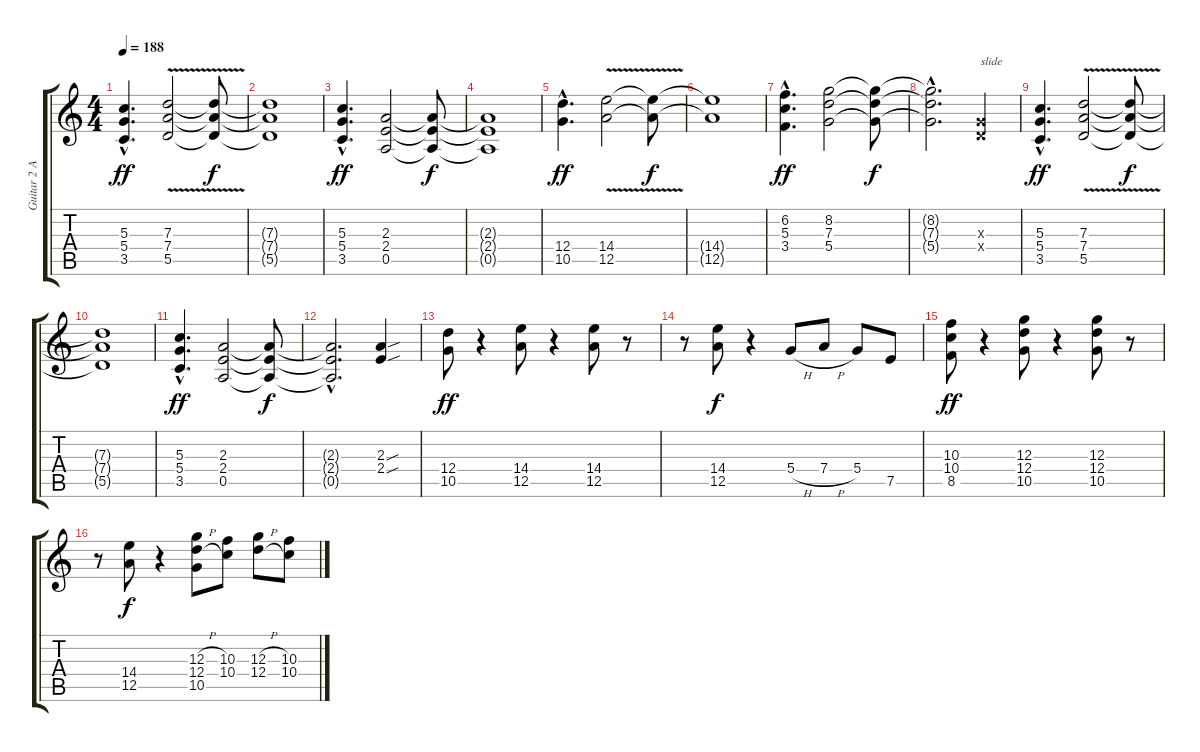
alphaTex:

\track ("Guitar 2 Adrian Smith" "Guitar 2 A") {instrument distortionguitar}
\staff {score tabs}
\tuning (E4 B3 G3 D3 A2 E2) {hide}
\ts (4 4)
\tempo 188
\clef g2
\ks c
(5.3{hac} 5.4{hac} 3.5{hac}).4{d dy ff} (7.3 7.4 5.5{v}).2 (7.3{t} 7.4{t} 5.5{t}).8{dy f} |
(7.3{t} 7.4{t} 5.5{t}).1 |
(5.3{hac} 5.4{hac} 3.5{hac}).4{d dy ff} (2.3 2.4 0.5).2 (2.3{t} 2.4{t} 0.5{t}).8{dy f} |
(2.3{t} 2.4{t} 0.5{t}).1 |
(12.4{hac} 10.5{hac}).4{d dy ff} (14.4 12.5{v}).2 (14.4{t} 12.5{t}).8{dy f} |
(14.4{t} 12.5{t}).1 |
(6.2{hac} 5.3{hac} 3.4{hac}).4{d dy ff} (8.2 7.3 5.4).2 (8.2{t} 7.3{t} 5.4{t}).8{dy f} |
(8.2{hac t} 7.3{hac t} 5.4{hac t}).2{d} (0.3{x} 0.4{x}).4{txt "slide"} |
(5.3{hac} 5.4{hac} 3.5{hac}).4{d dy ff} (7.3 7.4 5.5{v}).2 (7.3{t} 7.4{t} 5.5{t}).8{dy f} |
(7.3{t} 7.4{t} 5.5{t}).1 |
(5.3{hac} 5.4{hac} 3.5{hac}).4{d dy ff} (2.3 2.4 0.5).2 (2.3{t} 2.4{t} 0.5{t}).8{dy f} |
(2.3{hac t} 2.4{hac t} 0.5{hac t}).2{d} (2.3{sou} 2.4{sou}).4 |
(12.4 10.5).8{dy ff} r.4 (14.4 12.5).8 r.4 (14.4 12.5).8 r.8 |
r.8 (14.4 12.5).8{dy f} r.4 5.4{h}.8 7.4{h}.8 5.4.8 7.5.8 |
(10.3 10.4 8.5).8{dy ff} r.4 (12.3 12.4 10.5).8 r.4 (12.3 12.4 10.5).8 r.8 |
r.8 (14.4 12.5).8{dy f} r.4 (12.3{h} 12.4{h} 10.5).8 (10.3 10.4).8 (12.3{h} 12.4{h}).8 (10.3 10.4).8
